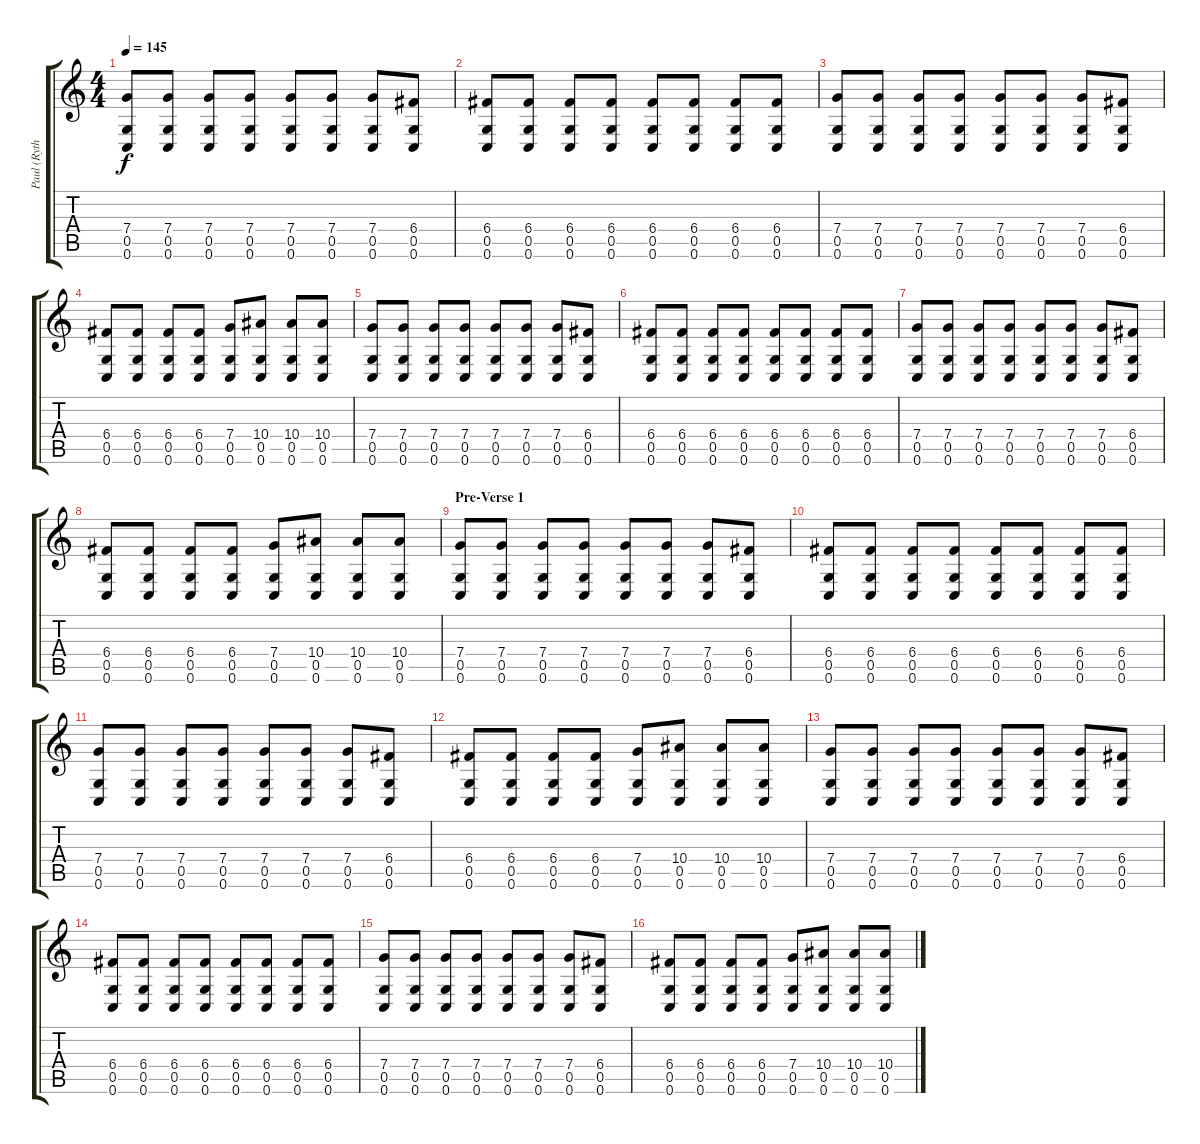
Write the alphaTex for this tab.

\track ("Paul (Rythm)" "Paul (Ryth") {instrument distortionguitar}
\staff {score tabs}
\tuning (D4 A3 F3 C3 G2 C2) {hide}
\ts (4 4)
\tempo 145
\clef g2
\ks c
(7.4 0.5 0.6).8{dy f} (7.4 0.5 0.6).8 (7.4 0.5 0.6).8 (7.4 0.5 0.6).8 (7.4 0.5 0.6).8 (7.4 0.5 0.6).8 (7.4 0.5 0.6).8 (6.4 0.5 0.6).8 |
(6.4 0.5 0.6).8 (6.4 0.5 0.6).8 (6.4 0.5 0.6).8 (6.4 0.5 0.6).8 (6.4 0.5 0.6).8 (6.4 0.5 0.6).8 (6.4 0.5 0.6).8 (6.4 0.5 0.6).8 |
(7.4 0.5 0.6).8 (7.4 0.5 0.6).8 (7.4 0.5 0.6).8 (7.4 0.5 0.6).8 (7.4 0.5 0.6).8 (7.4 0.5 0.6).8 (7.4 0.5 0.6).8 (6.4 0.5 0.6).8 |
(6.4 0.5 0.6).8 (6.4 0.5 0.6).8 (6.4 0.5 0.6).8 (6.4 0.5 0.6).8 (7.4 0.5 0.6).8 (10.4 0.5 0.6).8 (10.4 0.5 0.6).8 (10.4 0.5 0.6).8 |
(7.4 0.5 0.6).8 (7.4 0.5 0.6).8 (7.4 0.5 0.6).8 (7.4 0.5 0.6).8 (7.4 0.5 0.6).8 (7.4 0.5 0.6).8 (7.4 0.5 0.6).8 (6.4 0.5 0.6).8 |
(6.4 0.5 0.6).8 (6.4 0.5 0.6).8 (6.4 0.5 0.6).8 (6.4 0.5 0.6).8 (6.4 0.5 0.6).8 (6.4 0.5 0.6).8 (6.4 0.5 0.6).8 (6.4 0.5 0.6).8 |
(7.4 0.5 0.6).8 (7.4 0.5 0.6).8 (7.4 0.5 0.6).8 (7.4 0.5 0.6).8 (7.4 0.5 0.6).8 (7.4 0.5 0.6).8 (7.4 0.5 0.6).8 (6.4 0.5 0.6).8 |
(6.4 0.5 0.6).8 (6.4 0.5 0.6).8 (6.4 0.5 0.6).8 (6.4 0.5 0.6).8 (7.4 0.5 0.6).8 (10.4 0.5 0.6).8 (10.4 0.5 0.6).8 (10.4 0.5 0.6).8 |
\section ("" "Pre-Verse 1")
(7.4 0.5 0.6).8 (7.4 0.5 0.6).8 (7.4 0.5 0.6).8 (7.4 0.5 0.6).8 (7.4 0.5 0.6).8 (7.4 0.5 0.6).8 (7.4 0.5 0.6).8 (6.4 0.5 0.6).8 |
(6.4 0.5 0.6).8 (6.4 0.5 0.6).8 (6.4 0.5 0.6).8 (6.4 0.5 0.6).8 (6.4 0.5 0.6).8 (6.4 0.5 0.6).8 (6.4 0.5 0.6).8 (6.4 0.5 0.6).8 |
(7.4 0.5 0.6).8 (7.4 0.5 0.6).8 (7.4 0.5 0.6).8 (7.4 0.5 0.6).8 (7.4 0.5 0.6).8 (7.4 0.5 0.6).8 (7.4 0.5 0.6).8 (6.4 0.5 0.6).8 |
(6.4 0.5 0.6).8 (6.4 0.5 0.6).8 (6.4 0.5 0.6).8 (6.4 0.5 0.6).8 (7.4 0.5 0.6).8 (10.4 0.5 0.6).8 (10.4 0.5 0.6).8 (10.4 0.5 0.6).8 |
(7.4 0.5 0.6).8 (7.4 0.5 0.6).8 (7.4 0.5 0.6).8 (7.4 0.5 0.6).8 (7.4 0.5 0.6).8 (7.4 0.5 0.6).8 (7.4 0.5 0.6).8 (6.4 0.5 0.6).8 |
(6.4 0.5 0.6).8 (6.4 0.5 0.6).8 (6.4 0.5 0.6).8 (6.4 0.5 0.6).8 (6.4 0.5 0.6).8 (6.4 0.5 0.6).8 (6.4 0.5 0.6).8 (6.4 0.5 0.6).8 |
(7.4 0.5 0.6).8 (7.4 0.5 0.6).8 (7.4 0.5 0.6).8 (7.4 0.5 0.6).8 (7.4 0.5 0.6).8 (7.4 0.5 0.6).8 (7.4 0.5 0.6).8 (6.4 0.5 0.6).8 |
(6.4 0.5 0.6).8 (6.4 0.5 0.6).8 (6.4 0.5 0.6).8 (6.4 0.5 0.6).8 (7.4 0.5 0.6).8 (10.4 0.5 0.6).8 (10.4 0.5 0.6).8 (10.4 0.5 0.6).8
